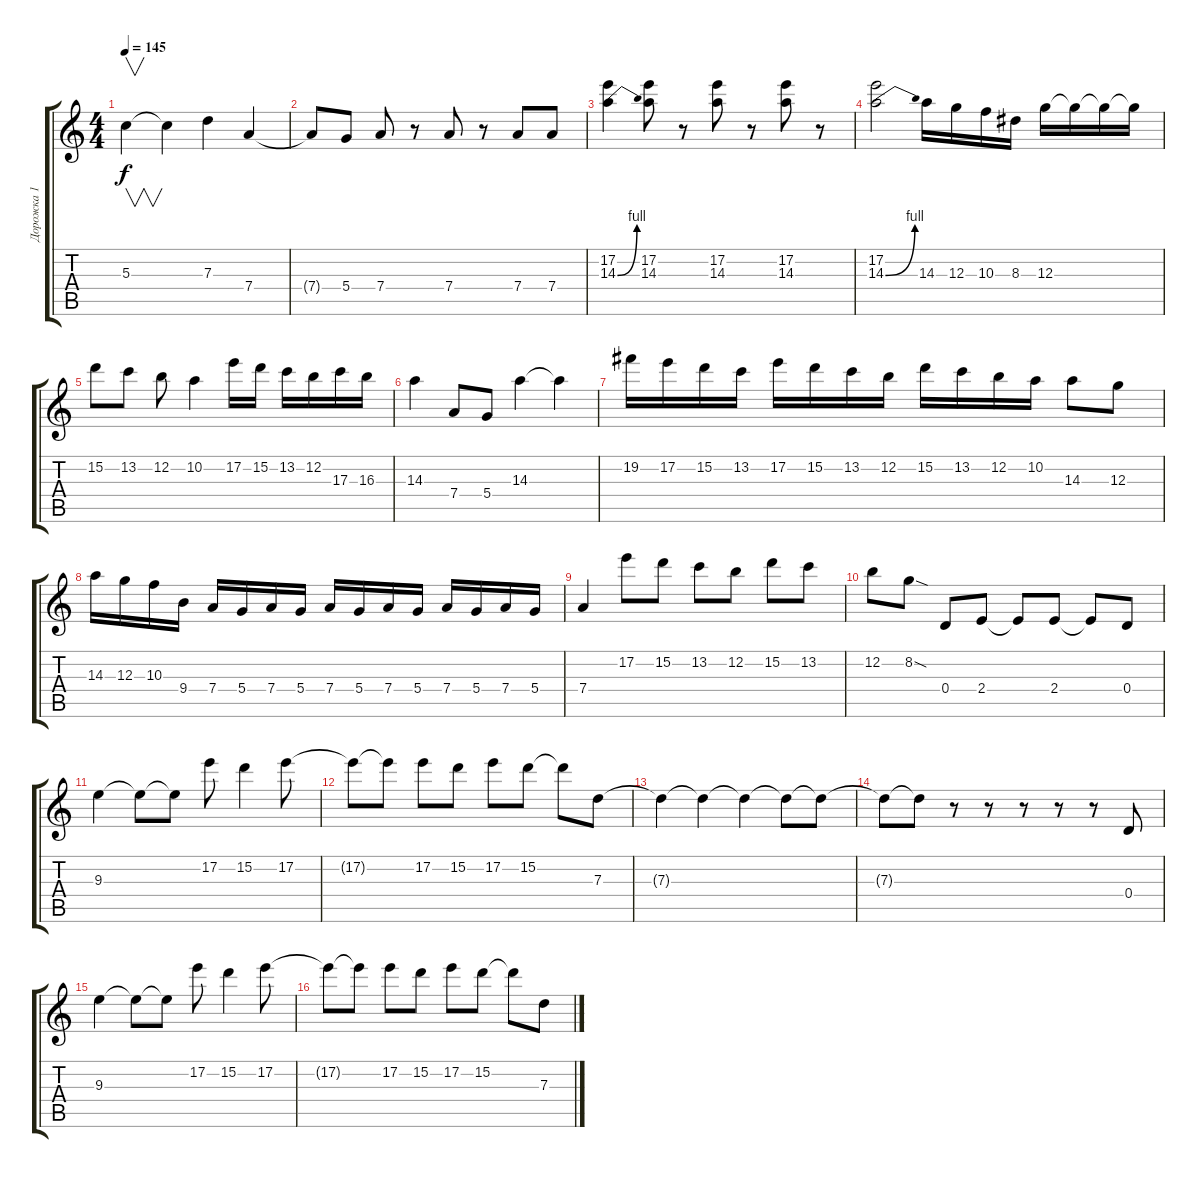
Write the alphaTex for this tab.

\track ("Дорожка 1" "Дорожка 1") {instrument acousticguitarnylon}
\staff {score tabs}
\tuning (E4 B3 G3 D3 A2 E2) {hide}
\ts (4 4)
\tempo 145
\clef g2
\ks c
5.3.4{v dy f} 5.3{t}.4 7.3.4 7.4.4 |
7.4{t}.8 5.4.8 7.4.8 r.8 7.4.8 r.8 7.4.8 7.4.8 |
(17.2 14.3{be (bend 0 0 60 4)}).4 (17.2 14.3).8 r.8 (17.2 14.3).8 r.8 (17.2 14.3).8 r.8 |
(17.2 14.3{be (bend 0 0 60 4)}).2 14.3.16 12.3.16 10.3.16 8.3.16 12.3.16 12.3{t}.16 12.3{t}.16 12.3{t}.16 |
15.2.8 13.2.8 12.2.8 10.2.4 17.2.16 15.2.16 13.2.16 12.2.16 17.3.16 16.3.16 |
14.3.4 7.4.8 5.4.8 14.3.4 14.3{t}.4 |
19.2.16 17.2.16 15.2.16 13.2.16 17.2.16 15.2.16 13.2.16 12.2.16 15.2.16 13.2.16 12.2.16 10.2.16 14.3.8 12.3.8 |
14.3.16 12.3.16 10.3.16 9.4.16 7.4.16 5.4.16 7.4.16 5.4.16 7.4.16 5.4.16 7.4.16 5.4.16 7.4.16 5.4.16 7.4.16 5.4.16 |
7.4.4 17.2.8 15.2.8 13.2.8 12.2.8 15.2.8 13.2.8 |
12.2.8{volume 13 instrument overdrivenguitar} 8.2{sod}.8 0.4.8 2.4.8 2.4{t}.8 2.4.8 2.4{t}.8 0.4.8 |
9.3.4 9.3{t}.8 9.3{t}.8 17.2.8 15.2.4 17.2.8 |
17.2{t}.8 17.2{t}.8 17.2.8 15.2.8 17.2.8 15.2.8 15.2{t}.8 7.3.8 |
7.3{t}.4 7.3{t}.4 7.3{t}.4 7.3{t}.8 7.3{t}.8 |
7.3{t}.8 7.3{t}.8 r.8 r.8 r.8 r.8 r.8 0.4.8 |
9.3.4{volume 12} 9.3{t}.8 9.3{t}.8 17.2.8 15.2.4 17.2.8 |
17.2{t}.8 17.2{t}.8 17.2.8 15.2.8 17.2.8 15.2.8 15.2{t}.8 7.3.8
